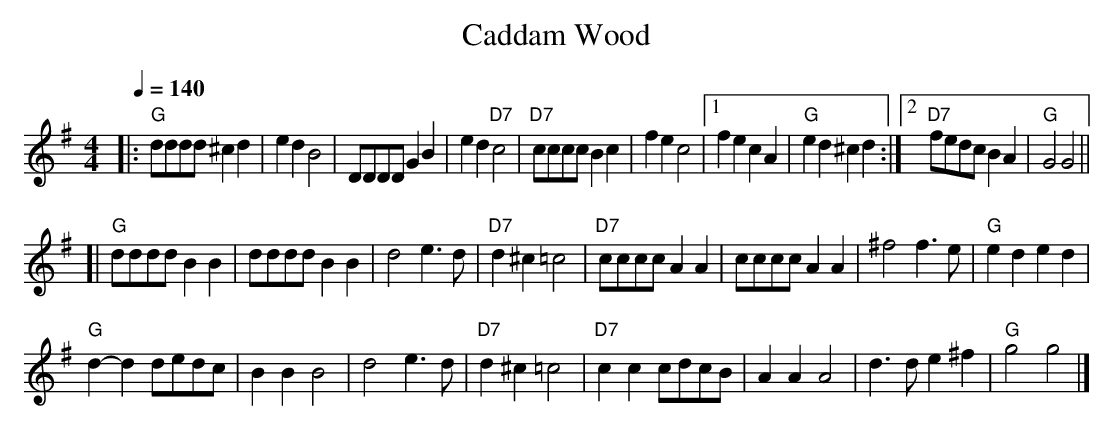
X:1
T: Caddam Wood
M: 4/4
L: 1/4
Q: 140
K: Gmaj
|: "G" d/d/d/d/ ^c d | e d B2 | D/D/D/D/ G B | e d "D7" c2 |\
   "D7" c/c/c/c/ B c | f e c2 | [1 f e c A | "G" e d ^c d :|\
   [2 "D7" f/e/d/c/  B A | "G" G2 G2 ||
[| "G" d/d/d/d/ B B | d/d/d/d/ B B | d2 e>d | "D7" d ^c =c2 |\
   "D7" c/c/c/c/ A A | c/c/c/c/ A A | ^f2 f>e | "G" e d e d |
   "G" d-d d/e/d/c/ | B B B2 | d2 e>d | "D7" d ^c =c2  |\
   "D7" c c c/d/c/B/ | A A A2 | d>d e ^f | "G" g2 g2 |]
